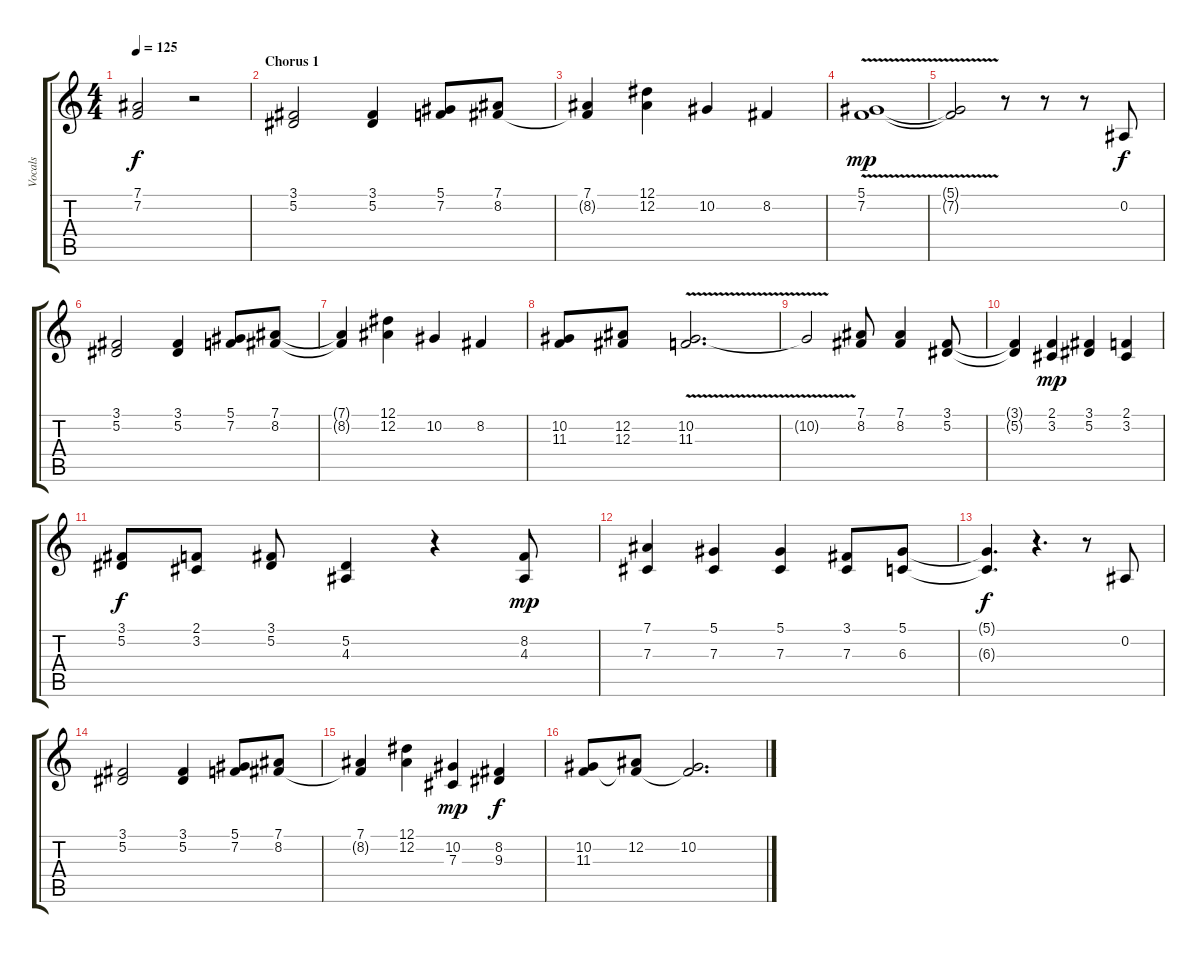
\track ("Vocals" "Vocals") {instrument altosax}
\staff {score tabs}
\tuning (Eb4 Bb3 Gb3 Db3 Ab2 Eb2) {hide}
\ts (4 4)
\tempo 125
\clef g2
\ks c
(7.1 7.2).2{dy f} r.2 |
\section ("" "Chorus 1")
(3.1 5.2).2 (3.1 5.2).4 (5.1 7.2).8 (7.1 8.2).8 |
(7.1 8.2{t}).4 (12.1 12.2).4 10.2.4 8.2.4 |
(5.1{v} 7.2{v}).1{dy mp} |
(5.1{t} 7.2{t}).2 r.8 r.8 r.8 0.2.8{dy f} |
(3.1 5.2).2 (3.1 5.2).4 (5.1 7.2).8 (7.1 8.2).8 |
(7.1{t} 8.2{t}).4 (12.1 12.2).4 10.2.4 8.2.4 |
(10.2 11.3).8 (12.2 12.3).8 (10.2{v} 11.3).2{d} |
10.2{t}.2 (7.1 8.2).8 (7.1 8.2).4 (3.1 5.2).8 |
(3.1{t} 5.2{t}).4 (2.1 3.2).4{dy mp} (3.1 5.2).4 (2.1 3.2).4 |
(3.1 5.2).8{dy f} (2.1 3.2).8 (3.1 5.2).8 (5.2 4.3).4 r.4 (8.2 4.3).8{dy mp} |
(7.1 7.3).4 (5.1 7.3).4 (5.1 7.3).4 (3.1 7.3).8 (5.1 6.3).8 |
(5.1{t} 6.3{t}).4{d dy f} r.4{d} r.8 0.2.8 |
(3.1 5.2).2 (3.1 5.2).4 (5.1 7.2).8 (7.1 8.2).8 |
(7.1 8.2{t}).4 (12.1 12.2).4 (10.2 7.3).4{dy mp} (8.2 9.3).4{dy f} |
(10.2 11.3).8 (12.2 11.3{t}).8 (10.2 11.3{t}).2{d}
